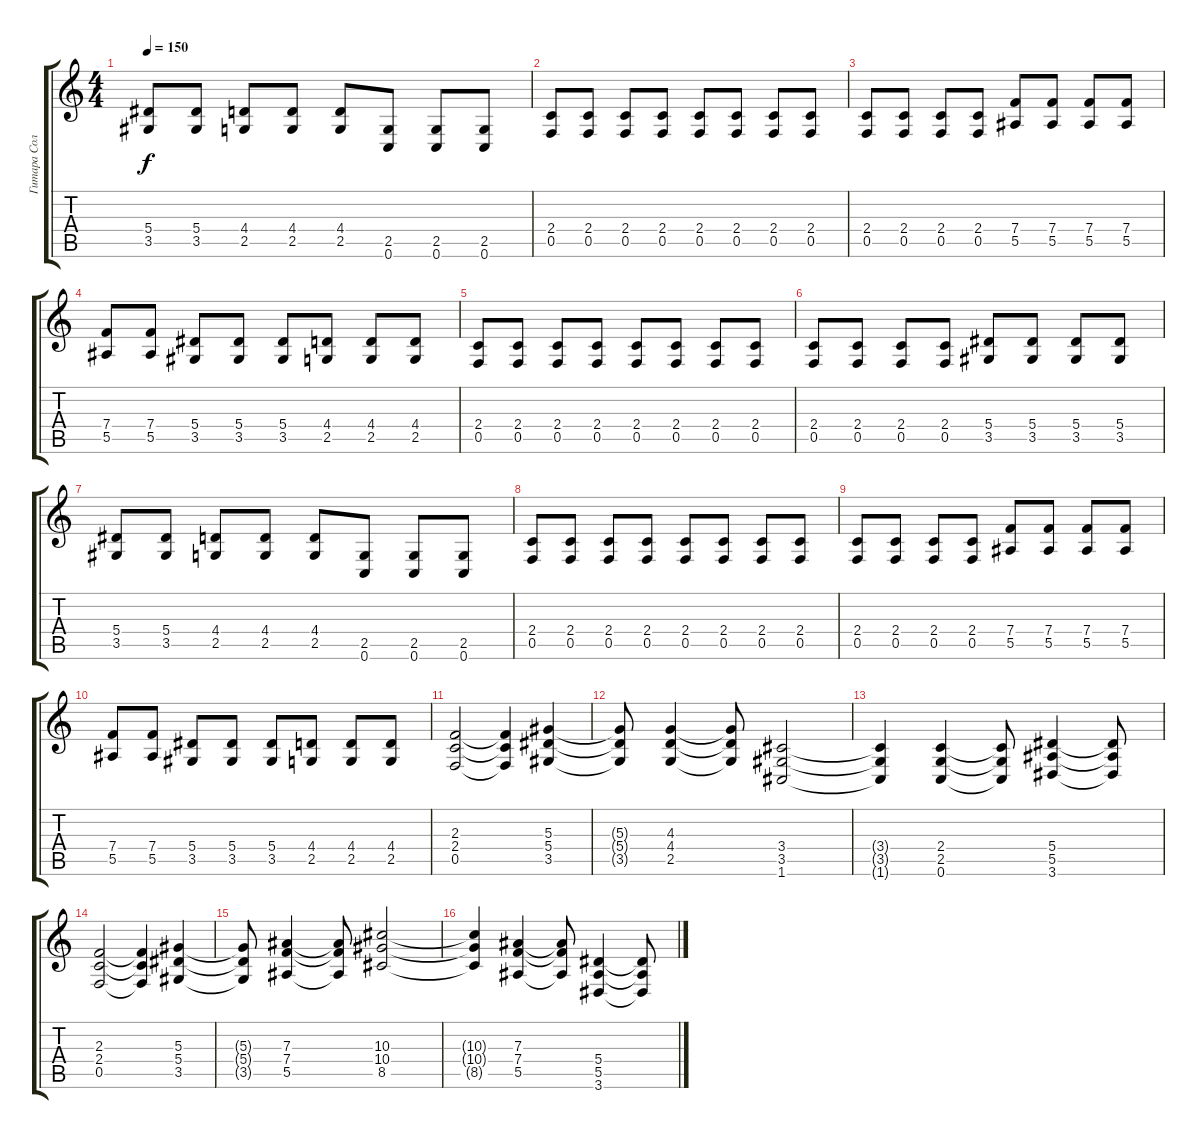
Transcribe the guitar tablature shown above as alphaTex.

\track ("Гитара Соло" "Гитара Сол") {instrument acousticguitarsteel}
\staff {score tabs}
\tuning (C4 G3 Eb3 Bb2 F2 C2) {hide}
\ts (4 4)
\tempo 150
\clef g2
\ks c
(5.4 3.5).8{dy f} (5.4 3.5).8 (4.4 2.5).8 (4.4 2.5).8 (4.4 2.5).8 (2.5 0.6).8 (2.5 0.6).8 (2.5 0.6).8 |
(2.4 0.5).8 (2.4 0.5).8 (2.4 0.5).8 (2.4 0.5).8 (2.4 0.5).8 (2.4 0.5).8 (2.4 0.5).8 (2.4 0.5).8 |
(2.4 0.5).8 (2.4 0.5).8 (2.4 0.5).8 (2.4 0.5).8 (7.4 5.5).8 (7.4 5.5).8 (7.4 5.5).8 (7.4 5.5).8 |
(7.4 5.5).8 (7.4 5.5).8 (5.4 3.5).8 (5.4 3.5).8 (5.4 3.5).8 (4.4 2.5).8 (4.4 2.5).8 (4.4 2.5).8 |
(2.4 0.5).8 (2.4 0.5).8 (2.4 0.5).8 (2.4 0.5).8 (2.4 0.5).8 (2.4 0.5).8 (2.4 0.5).8 (2.4 0.5).8 |
(2.4 0.5).8 (2.4 0.5).8 (2.4 0.5).8 (2.4 0.5).8 (5.4 3.5).8 (5.4 3.5).8 (5.4 3.5).8 (5.4 3.5).8 |
(5.4 3.5).8 (5.4 3.5).8 (4.4 2.5).8 (4.4 2.5).8 (4.4 2.5).8 (2.5 0.6).8 (2.5 0.6).8 (2.5 0.6).8 |
(2.4 0.5).8 (2.4 0.5).8 (2.4 0.5).8 (2.4 0.5).8 (2.4 0.5).8 (2.4 0.5).8 (2.4 0.5).8 (2.4 0.5).8 |
(2.4 0.5).8 (2.4 0.5).8 (2.4 0.5).8 (2.4 0.5).8 (7.4 5.5).8 (7.4 5.5).8 (7.4 5.5).8 (7.4 5.5).8 |
(7.4 5.5).8 (7.4 5.5).8 (5.4 3.5).8 (5.4 3.5).8 (5.4 3.5).8 (4.4 2.5).8 (4.4 2.5).8 (4.4 2.5).8 |
(2.3 2.4 0.5).2 (2.3{t} 2.4{t} 0.5{t}).4 (5.3 5.4 3.5).4 |
(5.3{t} 5.4{t} 3.5{t}).8 (4.3 4.4 2.5).4 (4.3{t} 4.4{t} 2.5{t}).8 (3.4 3.5 1.6).2 |
(3.4{t} 3.5{t} 1.6{t}).4 (2.4 2.5 0.6).4 (2.4{t} 2.5{t} 0.6{t}).8 (5.4 5.5 3.6).4 (5.4{t} 5.5{t} 3.6{t}).8 |
(2.3 2.4 0.5).2 (2.3{t} 2.4{t} 0.5{t}).4 (5.3 5.4 3.5).4 |
(5.3{t} 5.4{t} 3.5{t}).8 (7.3 7.4 5.5).4 (7.3{t} 7.4{t} 5.5{t}).8 (10.3 10.4 8.5).2 |
(10.3{t} 10.4{t} 8.5{t}).4 (7.3 7.4 5.5).4 (7.3{t} 7.4{t} 5.5{t}).8 (5.4 5.5 3.6).4 (5.4{t} 5.5{t} 3.6{t}).8
